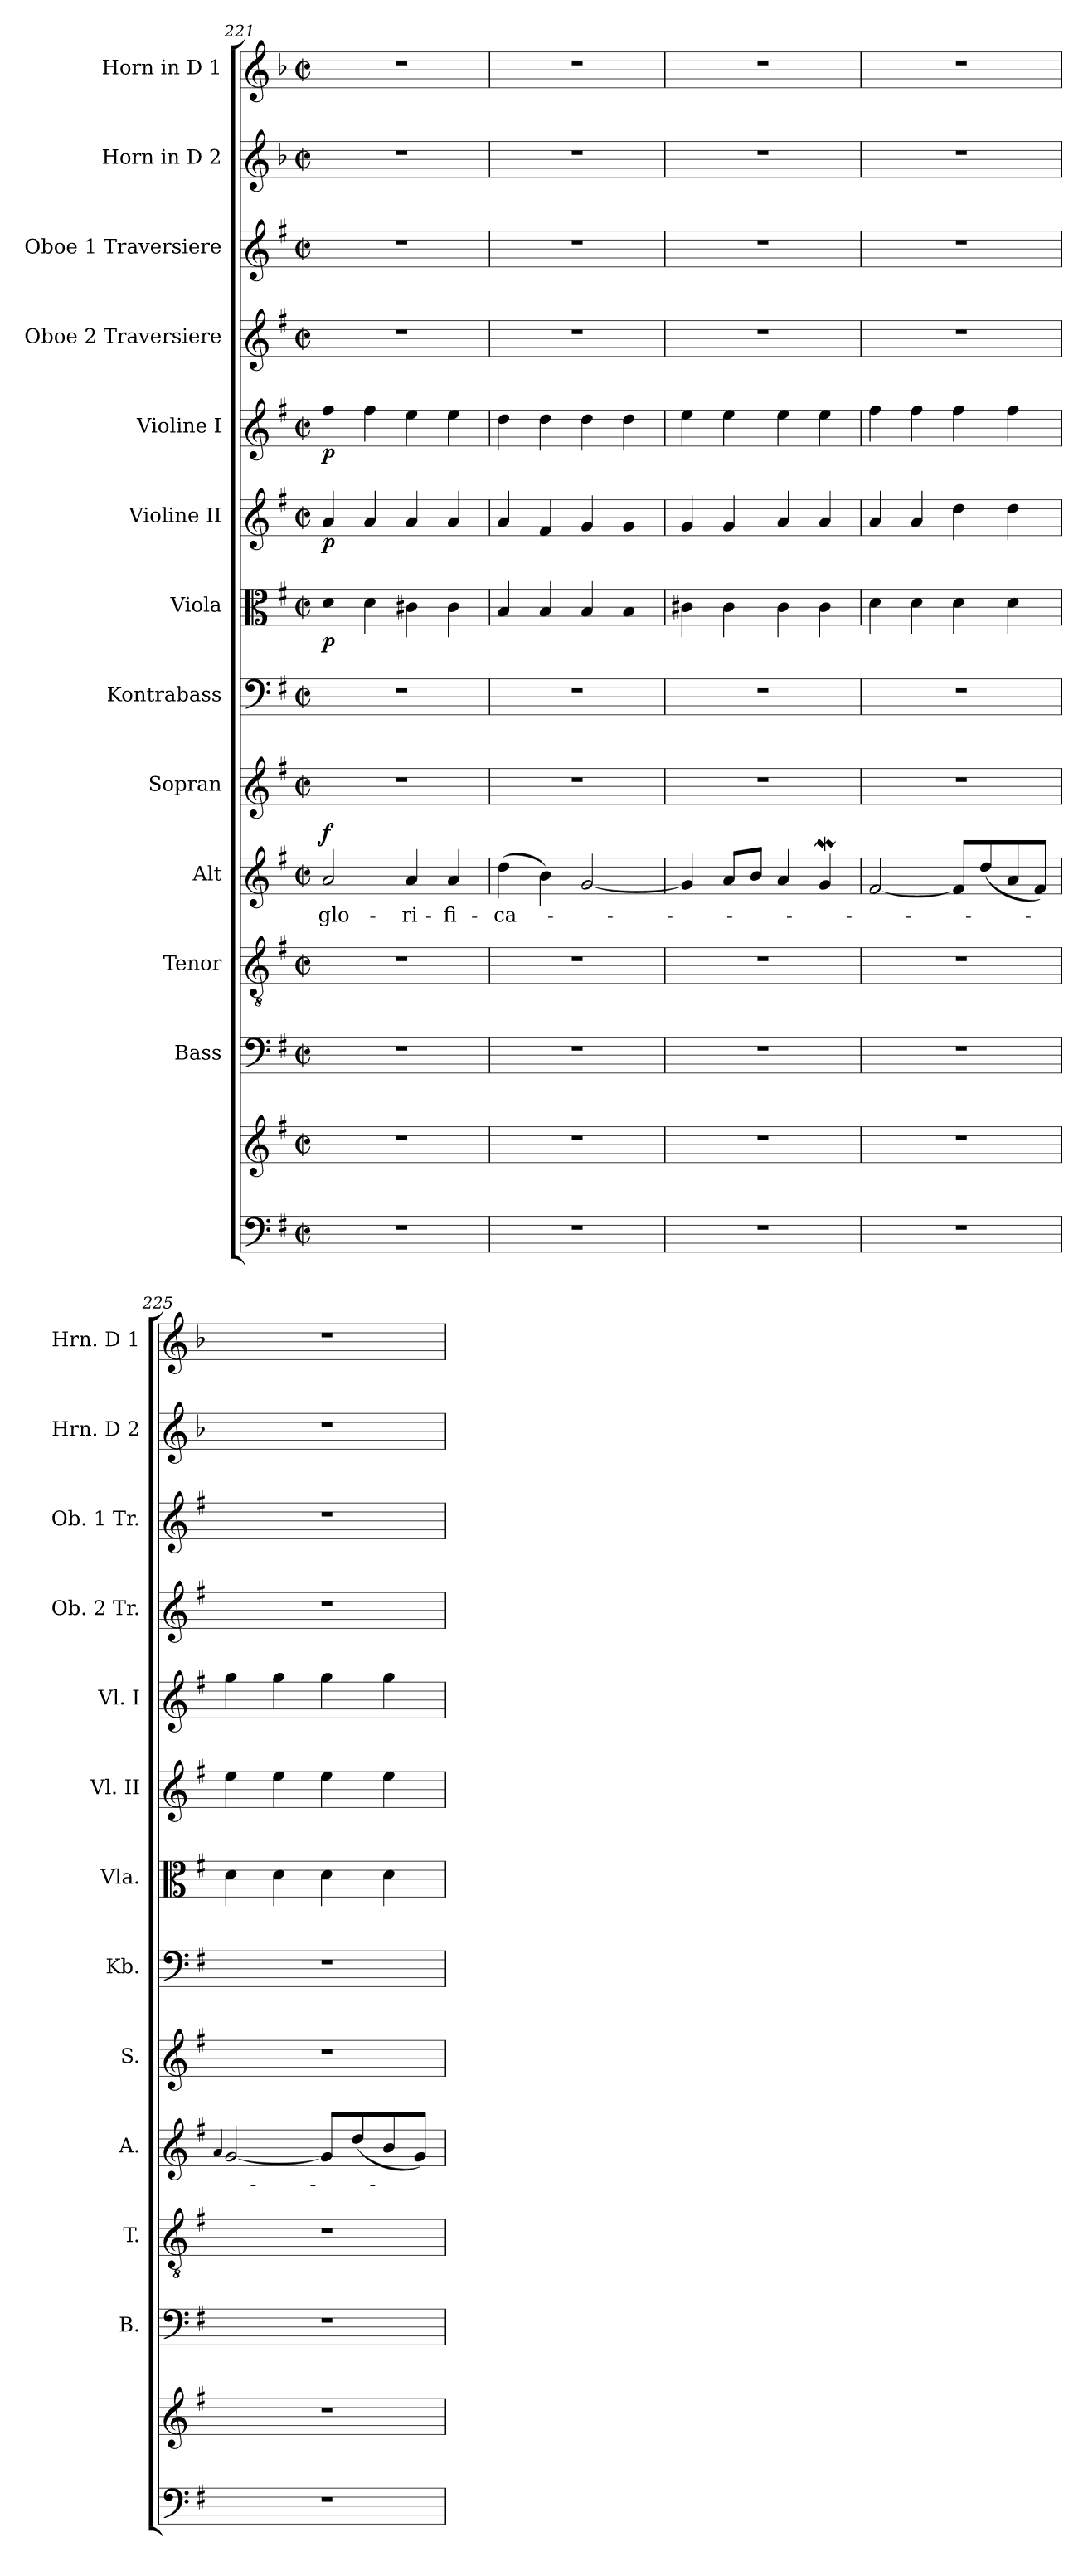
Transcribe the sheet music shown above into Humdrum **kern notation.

**kern	**kern	**kern	**kern	**kern	**text	**dynam	**kern	**kern	**kern	**dynam	**kern	**dynam	**kern	**dynam	**kern	**kern	**kern	**kern
*part13	*part13	*part12	*part11	*part10	*part10	*part10	*part9	*part8	*part7	*part7	*part6	*part6	*part5	*part5	*part4	*part3	*part2	*part1
*staff14	*staff13	*staff12	*staff11	*staff10	*staff10	*staff10	*staff9	*staff8	*staff7	*staff7	*staff6	*staff6	*staff5	*staff5	*staff4	*staff3	*staff2	*staff1
*	*	*I"Bass	*I"Tenor	*I"Alt	*	*	*I"Sopran	*I"Kontrabass	*I"Viola	*	*I"Violine II	*	*I"Violine I	*	*I"Oboe 2 Traversiere	*I"Oboe 1 Traversiere	*I"Horn in D 2	*I"Horn in D 1
*	*	*I'B.	*I'T.	*I'A.	*	*	*I'S.	*I'Kb.	*I'Vla.	*	*I'Vl. II	*	*I'Vl. I	*	*I'Ob. 2 Tr.	*I'Ob. 1 Tr.	*I'Hrn. D 2	*I'Hrn. D 1
*clefF4	*clefG2	*clefF4	*clefGv2	*clefG2	*	*	*clefG2	*clefF4	*clefC3	*	*clefG2	*	*clefG2	*	*clefG2	*clefG2	*clefG2	*clefG2
*	*	*	*	*	*	*	*	*ITrd7c12	*	*	*	*	*	*	*	*	*ITrd6c10	*ITrd6c10
*k[f#]	*k[f#]	*k[f#]	*k[f#]	*k[f#]	*	*	*k[f#]	*k[f#]	*k[f#]	*	*k[f#]	*	*k[f#]	*	*k[f#]	*k[f#]	*k[f#]	*k[f#]
*G:	*G:	*G:	*G:	*G:	*	*	*G:	*G:	*G:	*	*G:	*	*G:	*	*G:	*G:	*G:	*G:
*M2/2	*M2/2	*M2/2	*M2/2	*M2/2	*	*	*M2/2	*M2/2	*M2/2	*	*M2/2	*	*M2/2	*	*M2/2	*M2/2	*M2/2	*M2/2
*met(c|)	*met(c|)	*met(c|)	*met(c|)	*met(c|)	*	*	*met(c|)	*met(c|)	*met(c|)	*	*met(c|)	*	*met(c|)	*	*met(c|)	*met(c|)	*met(c|)	*met(c|)
=221	=221	=221	=221	=221	=221	=221	=221	=221	=221	=221	=221	=221	=221	=221	=221	=221	=221	=221
!	!	!	!	!	!LO:LY:b	!LO:DY:a	!	!	!	!LO:DY:b	!	!LO:DY:b	!	!LO:DY:b	!	!	!	!
1r	1r	1r	1r	2a/	glo-	f	1r	1r	4d\	p	4a/	p	4ff#\	p	1r	1r	1r	1r
.	.	.	.	.	.	.	.	.	4d\	.	4a/	.	4ff#\	.	.	.	.	.
!	!	!	!	!	!LO:LY:b	!	!	!	!	!	!	!	!	!	!	!	!	!
.	.	.	.	4a/	-ri-	.	.	.	4c#X\	.	4a/	.	4ee\	.	.	.	.	.
!	!	!	!	!	!LO:LY:b	!	!	!	!	!	!	!	!	!	!	!	!	!
.	.	.	.	4a/	-fi-	.	.	.	4c#\	.	4a/	.	4ee\	.	.	.	.	.
=222	=222	=222	=222	=222	=222	=222	=222	=222	=222	=222	=222	=222	=222	=222	=222	=222	=222	=222
!	!	!	!	!	!LO:LY:b	!	!	!	!	!	!	!	!	!	!	!	!	!
1r	1r	1r	1r	(>4dd\	-ca-	.	1r	1r	4B/	.	4a/	.	4dd\	.	1r	1r	1r	1r
.	.	.	.	4b\)	.	.	.	.	4B/	.	4f#/	.	4dd\	.	.	.	.	.
.	.	.	.	[2g/	.	.	.	.	4B/	.	4g/	.	4dd\	.	.	.	.	.
.	.	.	.	.	.	.	.	.	4B/	.	4g/	.	4dd\	.	.	.	.	.
=223	=223	=223	=223	=223	=223	=223	=223	=223	=223	=223	=223	=223	=223	=223	=223	=223	=223	=223
1r	1r	1r	1r	4g/]	.	.	1r	1r	4c#X\	.	4g/	.	4ee\	.	1r	1r	1r	1r
.	.	.	.	8a/L	.	.	.	.	4c#\	.	4g/	.	4ee\	.	.	.	.	.
.	.	.	.	8b/J	.	.	.	.	.	.	.	.	.	.	.	.	.	.
.	.	.	.	4a/	.	.	.	.	4c#\	.	4a/	.	4ee\	.	.	.	.	.
.	.	.	.	4gw/	.	.	.	.	4c#\	.	4a/	.	4ee\	.	.	.	.	.
=224	=224	=224	=224	=224	=224	=224	=224	=224	=224	=224	=224	=224	=224	=224	=224	=224	=224	=224
1r	1r	1r	1r	[2f#/	.	.	1r	1r	4d\	.	4a/	.	4ff#\	.	1r	1r	1r	1r
.	.	.	.	.	.	.	.	.	4d\	.	4a/	.	4ff#\	.	.	.	.	.
.	.	.	.	8f#/L]	.	.	.	.	4d\	.	4dd\	.	4ff#\	.	.	.	.	.
.	.	.	.	(<8dd/	.	.	.	.	.	.	.	.	.	.	.	.	.	.
.	.	.	.	8a/	.	.	.	.	4d\	.	4dd\	.	4ff#\	.	.	.	.	.
.	.	.	.	8f#/J)	.	.	.	.	.	.	.	.	.	.	.	.	.	.
=225	=225	=225	=225	=225	=225	=225	=225	=225	=225	=225	=225	=225	=225	=225	=225	=225	=225	=225
.	.	.	.	4qqa/	.	.	.	.	.	.	.	.	.	.	.	.	.	.
1r	1r	1r	1r	[2g/	.	.	1r	1r	4d\	.	4ee\	.	4gg\	.	1r	1r	1r	1r
.	.	.	.	.	.	.	.	.	4d\	.	4ee\	.	4gg\	.	.	.	.	.
.	.	.	.	8g/L]	.	.	.	.	4d\	.	4ee\	.	4gg\	.	.	.	.	.
.	.	.	.	(<8dd/	.	.	.	.	.	.	.	.	.	.	.	.	.	.
.	.	.	.	8b/	.	.	.	.	4d\	.	4ee\	.	4gg\	.	.	.	.	.
.	.	.	.	8g/J)	.	.	.	.	.	.	.	.	.	.	.	.	.	.
=	=	=	=	=	=	=	=	=	=	=	=	=	=	=	=	=	=	=
*-	*-	*-	*-	*-	*-	*-	*-	*-	*-	*-	*-	*-	*-	*-	*-	*-	*-	*-
